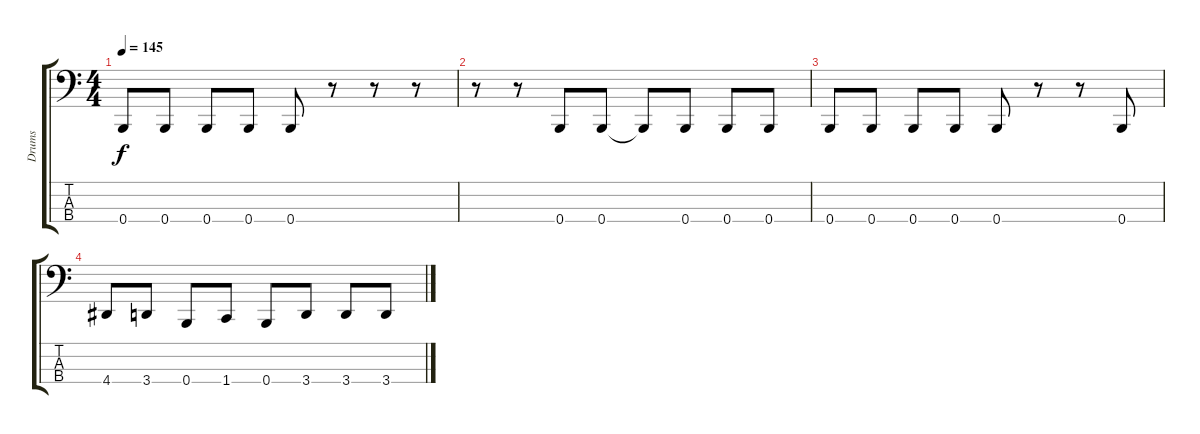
\track ("Drums" "Drums") {instrument electricbasspick}
\staff {score tabs}
\tuning (E2 B1 Gb1 B0) {hide}
\ts (4 4)
\tempo 145
\clef f4
\ks c
0.4.8{dy f} 0.4.8 0.4.8 0.4.8 0.4.8 r.8 r.8 r.8 |
r.8 r.8 0.4.8 0.4.8 0.4{t}.8 0.4.8 0.4.8 0.4.8 |
0.4.8 0.4.8 0.4.8 0.4.8 0.4.8 r.8 r.8 0.4.8 |
4.4.8 3.4.8 0.4.8 1.4.8 0.4.8 3.4.8 3.4.8 3.4.8
